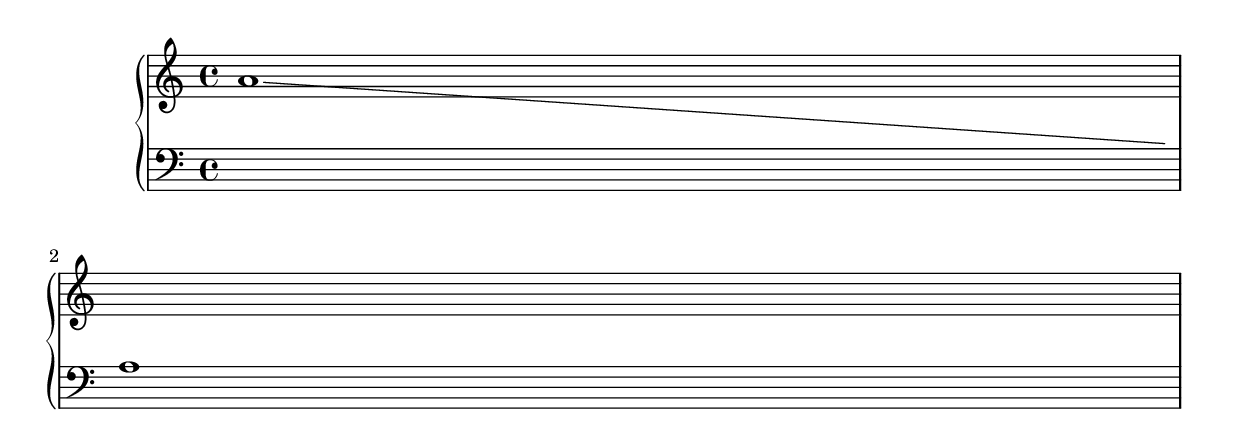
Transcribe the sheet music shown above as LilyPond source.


\version "2.4.0"
\header{
       texidoc = "
The line-spanners connects to the Y position of the note  on the next line.
When put across line breaks, only the part before the line break is
printed. 
"

}

\score{
        \context PianoStaff <<
	    \set PianoStaff.followVoice = ##t	    
                \context Staff = "one" \relative c''{
		    a1 \break
		    \change Staff=two
		    a,
		}
        \context Staff = "two" { \clef bass \skip 1*2 }
    >>
    \layout{
	raggedright = ##t
    }
}
